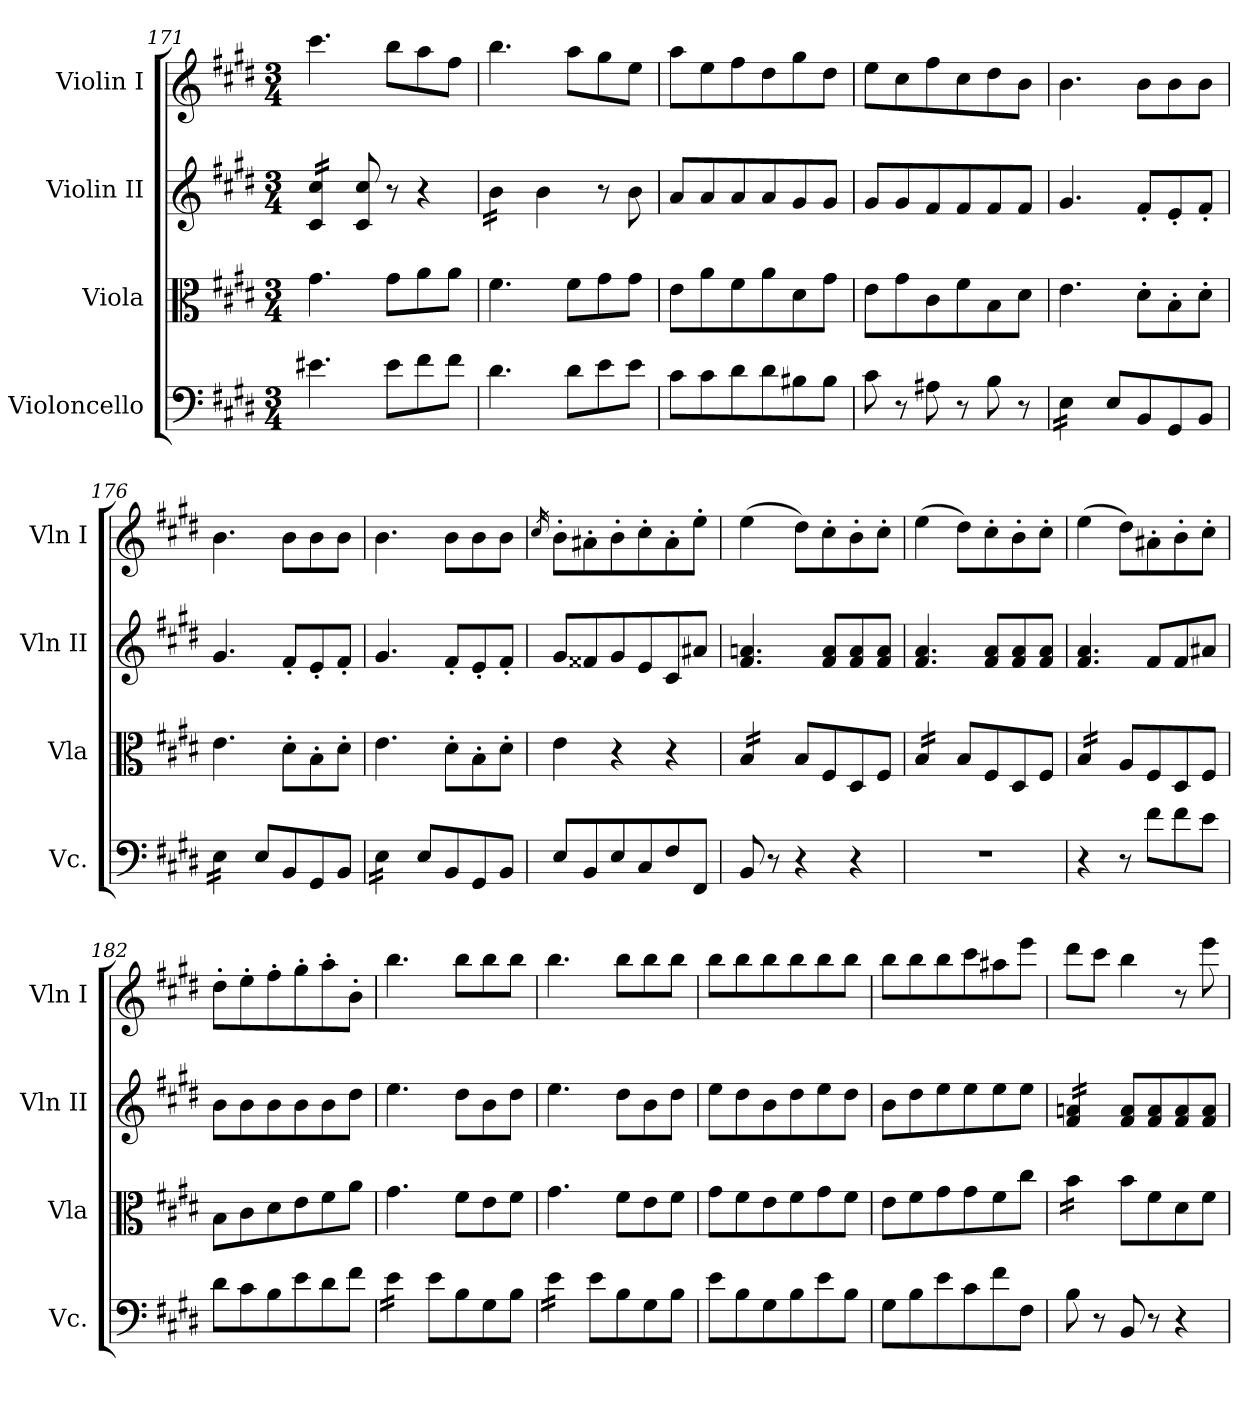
**kern	**kern	**kern	**kern
*part4	*part3	*part2	*part1
*staff4	*staff3	*staff2	*staff1
*I"Violoncello	*I"Viola	*I"Violin II	*I"Violin I
*I'Vc.	*I'Vla	*I'Vln II	*I'Vln I
*clefF4	*clefC3	*clefG2	*clefG2
*k[f#c#g#d#]	*k[f#c#g#d#]	*k[f#c#g#d#]	*k[f#c#g#d#]
*M3/4	*M3/4	*M3/4	*M3/4
=171	=171	=171	=171
*	*	*tremolo	*
4.e#X\	4.g#\	16c#/ 16cc#/LL	4.ccc#\
.	.	16c#/ 16cc#/	.
.	.	16c#/ 16cc#/	.
.	.	16c#/ 16cc#/JJ	.
*	*	*Xtremolo	*
.	.	8c#/ 8cc#/	.
8e#\L	8g#\L	8r	8bb\L
8f#\	8a\	4r	8aa\
8f#\J	8a\J	.	8ff#\J
=172	=172	=172	=172
*	*	*tremolo	*
4.d#\	4.f#\	16b\LL	4.bb\
.	.	16b\	.
.	.	16b\	.
.	.	16b\JJ	.
*	*	*Xtremolo	*
.	.	4b\	.
8d#\L	8f#\L	.	8aa\L
8e\	8g#\	8r	8gg#\
8e\J	8g#\J	8b\	8ee\J
=173	=173	=173	=173
8c#\L	8e\L	8a/L	8aa\L
8c#\	8a\	8a/	8ee\
8d#\	8f#\	8a/	8ff#\
8d#\	8a\	8a/	8dd#\
8B#X\	8d#\	8g#/	8gg#\
8B#\J	8g#\J	8g#/J	8dd#\J
=174	=174	=174	=174
8c#\	8e\L	8g#/L	8ee\L
8r	8g#\	8g#/	8cc#\
8A#X\	8c#\	8f#/	8ff#\
8r	8f#\	8f#/	8cc#\
8B\	8B\	8f#/	8dd#\
8r	8d#\J	8f#/J	8b\J
!!LO:PB:g=z
=175	=175	=175	=175
*tremolo	*	*	*
16E\LL	4.e\	4.g#/	4.b\
16E\	.	.	.
16E\	.	.	.
16E\JJ	.	.	.
*Xtremolo	*	*	*
8E/L	.	.	.
8BB/	8d#'\L	8f#'/L	8b\L
8GG#/	8B'\	8e'/	8b\
8BB/J	8d#'\J	8f#'/J	8b\J
=176	=176	=176	=176
*tremolo	*	*	*
16E\LL	4.e\	4.g#/	4.b\
16E\	.	.	.
16E\	.	.	.
16E\JJ	.	.	.
*Xtremolo	*	*	*
8E/L	.	.	.
8BB/	8d#'\L	8f#'/L	8b\L
8GG#/	8B'\	8e'/	8b\
8BB/J	8d#'\J	8f#'/J	8b\J
!!LO:LB:g=z
=177	=177	=177	=177
*tremolo	*	*	*
16E\LL	4.e\	4.g#/	4.b\
16E\	.	.	.
16E\	.	.	.
16E\JJ	.	.	.
*Xtremolo	*	*	*
8E/L	.	.	.
8BB/	8d#'\L	8f#'/L	8b\L
8GG#/	8B'\	8e'/	8b\
8BB/J	8d#'\J	8f#'/J	8b\J
=178	=178	=178	=178
.	.	.	16qcc#/
8E/L	4e\	8g#/L	8b'\L
8BB/	.	8f##X/	8a#X'\
8E/	4r	8g#/	8b'\
8C#/	.	8e/	8cc#'\
8F#/	4r	8c#/	8a#'\
8FF#/J	.	8a#X/J	8ee'\J
=179	=179	=179	=179
*	*tremolo	*	*
8BB/	16B/LL	4.f#/ 4.an/	(4ee\
.	16B/	.	.
8r	16B/	.	.
.	16B/JJ	.	.
*	*Xtremolo	*	*
4r	8B/L	.	8dd#\L)
.	8F#/	8f#/ 8a/L	8cc#'\
4r	8D#/	8f#/ 8a/	8b'\
.	8F#/J	8f#/ 8a/J	8cc#'\J
=180	=180	=180	=180
*	*tremolo	*	*
2.r	16B/LL	4.f#/ 4.a/	(4ee\
.	16B/	.	.
.	16B/	.	.
.	16B/JJ	.	.
*	*Xtremolo	*	*
.	8B/L	.	8dd#\L)
.	8F#/	8f#/ 8a/L	8cc#'\
.	8D#/	8f#/ 8a/	8b'\
.	8F#/J	8f#/ 8a/J	8cc#'\J
=181	=181	=181	=181
*	*tremolo	*	*
4r	16B/LL	4.f#/ 4.a/	(4ee\
.	16B/	.	.
.	16B/	.	.
.	16B/JJ	.	.
*	*Xtremolo	*	*
8r	8A/L	.	8dd#\L)
8f#\L	8F#/	8f#/L	8a#X'\
8f#\	8D#/	8f#/	8b'\
8e\J	8F#/J	8a#X/J	8cc#'\J
=182	=182	=182	=182
8d#\L	8B\L	8b\L	8dd#'\L
8c#\	8c#\	8b\	8ee'\
8B\	8d#\	8b\	8ff#'\
8e\	8e\	8b\	8gg#'\
8d#\	8f#\	8b\	8aa'\
8f#\J	8a\J	8dd#\J	8b'\J
=183	=183	=183	=183
*tremolo	*	*	*
16e\LL	4.g#\	4.ee\	4.bb\
16e\	.	.	.
16e\	.	.	.
16e\JJ	.	.	.
*Xtremolo	*	*	*
8e\L	.	.	.
8B\	8f#\L	8dd#\L	8bb\L
8G#\	8e\	8b\	8bb\
8B\J	8f#\J	8dd#\J	8bb\J
=184	=184	=184	=184
*tremolo	*	*	*
16e\LL	4.g#\	4.ee\	4.bb\
16e\	.	.	.
16e\	.	.	.
16e\JJ	.	.	.
*Xtremolo	*	*	*
8e\L	.	.	.
8B\	8f#\L	8dd#\L	8bb\L
8G#\	8e\	8b\	8bb\
8B\J	8f#\J	8dd#\J	8bb\J
=185	=185	=185	=185
8e\L	8g#\L	8ee\L	8bb\L
8B\	8f#\	8dd#\	8bb\
8G#\	8e\	8b\	8bb\
8B\	8f#\	8dd#\	8bb\
8e\	8g#\	8ee\	8bb\
8B\J	8f#\J	8dd#\J	8bb\J
!!LO:LB:g=z
=186	=186	=186	=186
8G#\L	8e\L	8b\L	8bb\L
8B\	8f#\	8dd#\	8bb\
8e\	8g#\	8ee\	8bb\
8c#\	8g#\	8ee\	8ccc#\
8f#\	8f#\	8ee\	8aa#X\
8F#\J	8cc#\J	8ee\J	8eee\J
!!LO:LB:g=z
=187	=187	=187	=187
*	*tremolo	*	*
*	*	*tremolo	*
8B\	16b\LL	16f#/ 16an/LL	8ddd#\L
.	16b\	16f#/ 16an/	.
8r	16b\	16f#/ 16an/	8ccc#\J
.	16b\JJ	16f#/ 16an/JJ	.
*	*	*Xtremolo	*
*	*Xtremolo	*	*
8BB/	8b\L	8f#/ 8a/L	4bb\
8r	8f#\	8f#/ 8a/	.
4r	8d#\	8f#/ 8a/	8r
.	8f#\J	8f#/ 8a/J	8eee\
=	=	=	=
*-	*-	*-	*-
